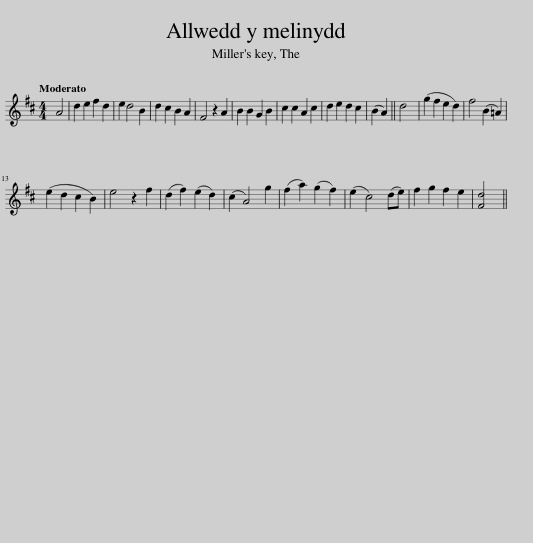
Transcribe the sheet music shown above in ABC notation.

X:1
L:1/8
Q:1/4=104
M:4/4
I:linebreak $
K:D
V:1 treble
V:1
 A4 | d2 e2 f2 d2 | e2 d4 B2 | d2 c2 B2 A2 | F4 z2 A2 | %5
 B2 B2 G2 B2 | c2 c2 A2 c2 | d2 e2 d2 c2 | (B2 A2) || d4 | %10
 (g2 f2 e2 d2) | f4 (B2 =A2) |$ (e2 d2 c2 B2) | e4 z2 f2 | (d2 f2) (e2 d2) | %15
 (c2 A4) g2 | (f2 a2) (g2 f2) | (e2 c4) (de) | f2 g2 f2 e2 | [Fd]4 || %20
